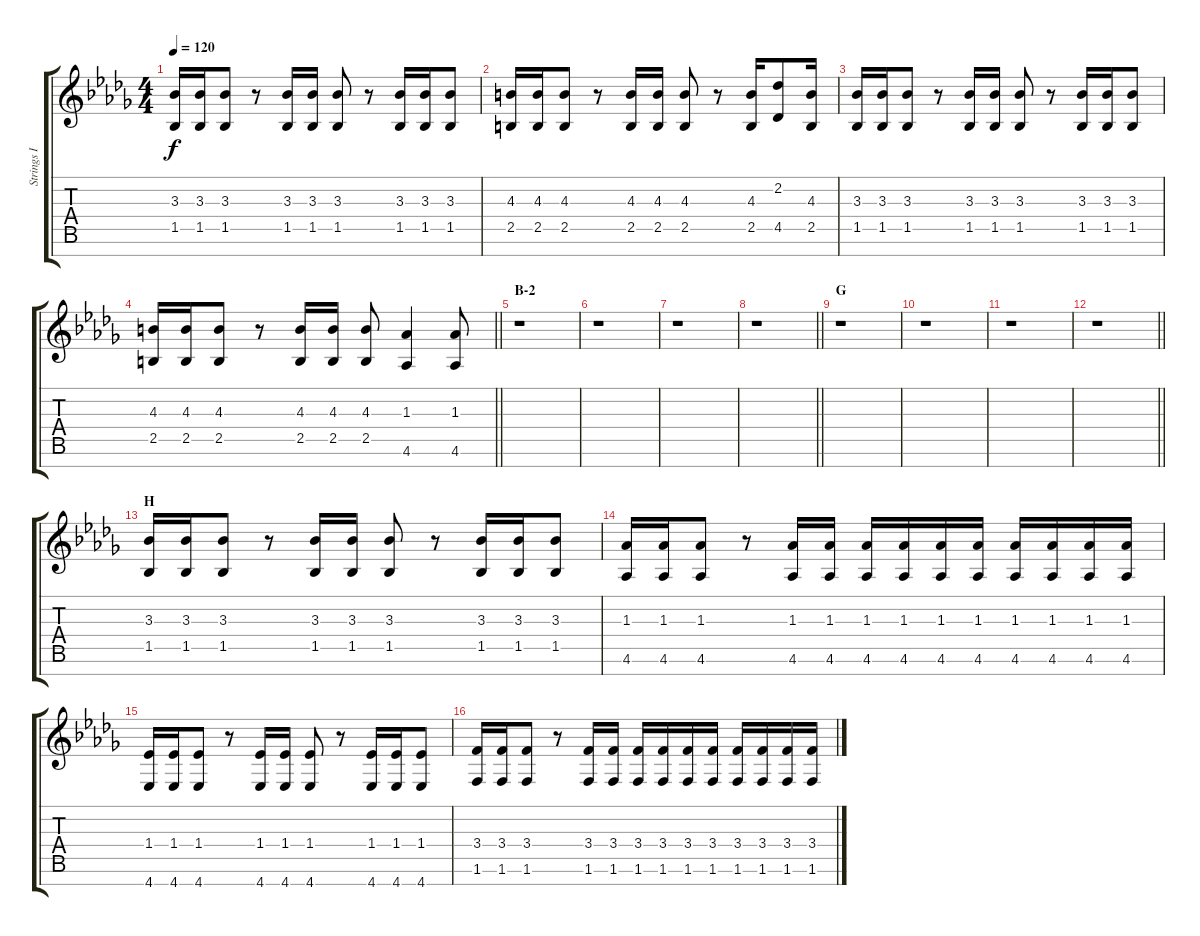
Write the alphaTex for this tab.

\track ("Strings I" "Strings I") {instrument stringensemble1}
\staff {score tabs}
\tuning (E5 B4 G4 D4 A3 E3 B2) {hide}
\ts (4 4)
\tempo 120
\clef g2
\ks db
(3.3 1.5).16{dy f} (3.3 1.5).16 (3.3 1.5).8 r.8 (3.3 1.5).16 (3.3 1.5).16 (3.3 1.5).8 r.8 (3.3 1.5).16 (3.3 1.5).16 (3.3 1.5).8 |
(4.3 2.5).16 (4.3 2.5).16 (4.3 2.5).8 r.8 (4.3 2.5).16 (4.3 2.5).16 (4.3 2.5).8 r.8 (4.3 2.5).16 (2.2 4.5).8 (4.3 2.5).16 |
(3.3 1.5).16 (3.3 1.5).16 (3.3 1.5).8 r.8 (3.3 1.5).16 (3.3 1.5).16 (3.3 1.5).8 r.8 (3.3 1.5).16 (3.3 1.5).16 (3.3 1.5).8 |
\barLineRight lightlight
(4.3 2.5).16 (4.3 2.5).16 (4.3 2.5).8 r.8 (4.3 2.5).16 (4.3 2.5).16 (4.3 2.5).8 (1.3 4.6).4 (1.3 4.6).8 |
\section ("" "B-2")
r.1 |
r.1 |
r.1 |
\barLineRight lightlight
r.1 |
\section ("" "G")
r.1 |
r.1 |
r.1 |
\barLineRight lightlight
r.1 |
\section ("" "H")
(3.3 1.5).16 (3.3 1.5).16 (3.3 1.5).8 r.8 (3.3 1.5).16 (3.3 1.5).16 (3.3 1.5).8 r.8 (3.3 1.5).16 (3.3 1.5).16 (3.3 1.5).8 |
(1.3 4.6).16 (1.3 4.6).16 (1.3 4.6).8 r.8 (1.3 4.6).16 (1.3 4.6).16 (1.3 4.6).16 (1.3 4.6).16 (1.3 4.6).16 (1.3 4.6).16 (1.3 4.6).16 (1.3 4.6).16 (1.3 4.6).16 (1.3 4.6).16 |
(1.4 4.7).16 (1.4 4.7).16 (1.4 4.7).8 r.8 (1.4 4.7).16 (1.4 4.7).16 (1.4 4.7).8 r.8 (1.4 4.7).16 (1.4 4.7).16 (1.4 4.7).8 |
(3.4 1.6).16 (3.4 1.6).16 (3.4 1.6).8 r.8 (3.4 1.6).16 (3.4 1.6).16 (3.4 1.6).16 (3.4 1.6).16 (3.4 1.6).16 (3.4 1.6).16 (3.4 1.6).16 (3.4 1.6).16 (3.4 1.6).16 (3.4 1.6).16
